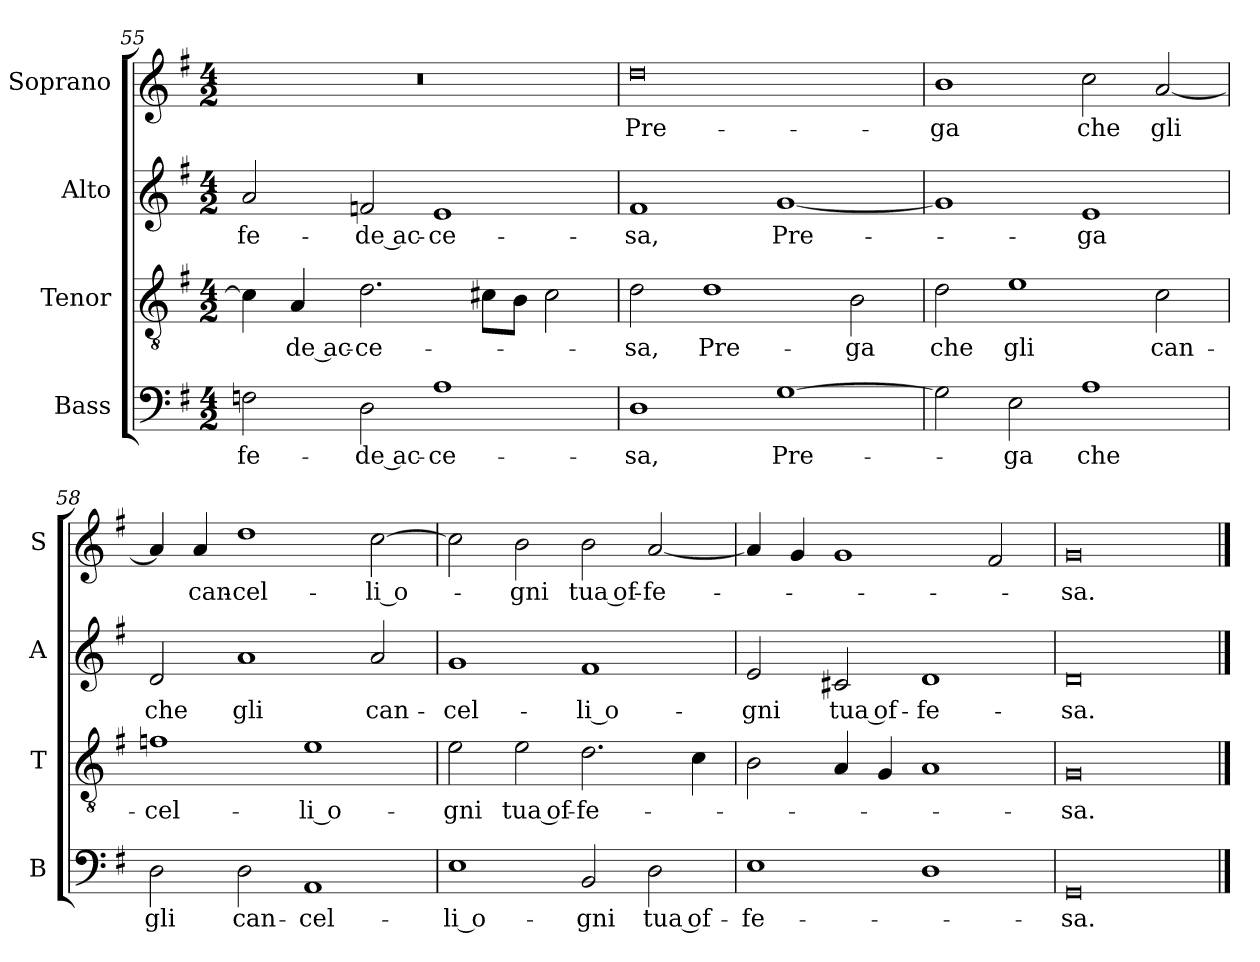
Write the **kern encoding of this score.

**kern	**text	**kern	**text	**kern	**text	**kern	**text
*part4	*part4	*part3	*part3	*part2	*part2	*part1	*part1
*staff4	*staff4	*staff3	*staff3	*staff2	*staff2	*staff1	*staff1
*I"Bass	*	*I"Tenor	*	*I"Alto	*	*I"Soprano	*
*I'B	*	*I'T	*	*I'A	*	*I'S	*
*clefF4	*	*clefGv2	*	*clefG2	*	*clefG2	*
*k[f#]	*	*k[f#]	*	*k[f#]	*	*k[f#]	*
*G:	*	*G:	*	*G:	*	*G:	*
*M4/2	*	*M4/2	*	*M4/2	*	*M4/2	*
=55	=55	=55	=55	=55	=55	=55	=55
!	!LO:LY:b	!	!	!	!LO:LY:b	!	!
2Fn\	fe-	4c\]	.	2a/	fe-	0r	.
!	!	!	!LO:LY:b	!	!	!	!
.	.	4A/	-de ac-	.	.	.	.
!	!LO:LY:b	!	!LO:LY:b	!	!LO:LY:b	!	!
2D\	-de ac-	2.d\	-ce-	2fn/	-de ac-	.	.
!	!LO:LY:b	!	!	!	!LO:LY:b	!	!
1A	-ce-	.	.	1e	-ce-	.	.
.	.	8c#X\L	.	.	.	.	.
.	.	8B\J	.	.	.	.	.
.	.	2c#\	.	.	.	.	.
!!LO:LB:g=z
=56	=56	=56	=56	=56	=56	=56	=56
!	!LO:LY:b	!	!LO:LY:b	!	!LO:LY:b	!	!LO:LY:b
1D	-sa,	2d\	-sa,	1f#	-sa,	0dd	Pre-
!	!	!	!LO:LY:b	!	!	!	!
.	.	1d	Pre-	.	.	.	.
!	!LO:LY:b	!	!	!	!LO:LY:b	!	!
[1G	Pre-	.	.	[1g	Pre-	.	.
!	!	!	!LO:LY:b	!	!	!	!
.	.	2B\	-ga	.	.	.	.
=57	=57	=57	=57	=57	=57	=57	=57
!	!	!	!LO:LY:b	!	!	!	!LO:LY:b
2G\]	.	2d\	che	1g]	.	1b	-ga
!	!LO:LY:b	!	!LO:LY:b	!	!	!	!
2E\	-ga	1e	gli	.	.	.	.
!	!LO:LY:b	!	!	!	!LO:LY:b	!	!LO:LY:b
1A	che	.	.	1e	-ga	2cc\	che
!	!	!	!LO:LY:b	!	!	!	!LO:LY:b
.	.	2c\	can-	.	.	[2a/	gli
=58	=58	=58	=58	=58	=58	=58	=58
!	!LO:LY:b	!	!LO:LY:b	!	!LO:LY:b	!	!
2D\	gli	1fn	-cel-	2d/	che	4a/]	.
!	!	!	!	!	!	!	!LO:LY:b
.	.	.	.	.	.	4a/	can-
!	!LO:LY:b	!	!	!	!LO:LY:b	!	!LO:LY:b
2D\	can-	.	.	1a	gli	1dd	-cel-
!	!LO:LY:b	!	!LO:LY:b	!	!	!	!
1AA	-cel-	1e	-li o-	.	.	.	.
!	!	!	!	!	!LO:LY:b	!	!LO:LY:b
.	.	.	.	2a/	can-	[2cc\	-li o-
!!LO:LB:g=z
=59	=59	=59	=59	=59	=59	=59	=59
!	!LO:LY:b	!	!LO:LY:b	!	!LO:LY:b	!	!
1E	-li o-	2e\	-gni	1g	-cel-	2cc\]	.
!	!	!	!LO:LY:b	!	!	!	!LO:LY:b
.	.	2e\	tua of-	.	.	2b\	-gni
!	!LO:LY:b	!	!LO:LY:b	!	!LO:LY:b	!	!LO:LY:b
2BB/	-gni	2.d\	-fe-	1f#	-li o-	2b\	tua of-
!	!LO:LY:b	!	!	!	!	!	!LO:LY:b
2D\	tua of-	.	.	.	.	[2a/	-fe-
.	.	4c\	.	.	.	.	.
=60	=60	=60	=60	=60	=60	=60	=60
!	!LO:LY:b	!	!	!	!LO:LY:b	!	!
1E	-fe-	2B\	.	2e/	-gni	4a/]	.
.	.	.	.	.	.	4g/	.
!	!	!	!	!	!LO:LY:b	!	!
.	.	4A/	.	2c#X/	tua of-	1g	.
.	.	4G/	.	.	.	.	.
!	!	!	!	!	!LO:LY:b	!	!
1D	.	1A	.	1d	-fe-	.	.
.	.	.	.	.	.	2f#/	.
=61	=61	=61	=61	=61	=61	=61	=61
!	!LO:LY:b	!	!LO:LY:b	!	!LO:LY:b	!	!LO:LY:b
0GG	-sa.	0G	-sa.	0d	-sa.	0g	-sa.
==	==	==	==	==	==	==	==
*-	*-	*-	*-	*-	*-	*-	*-
